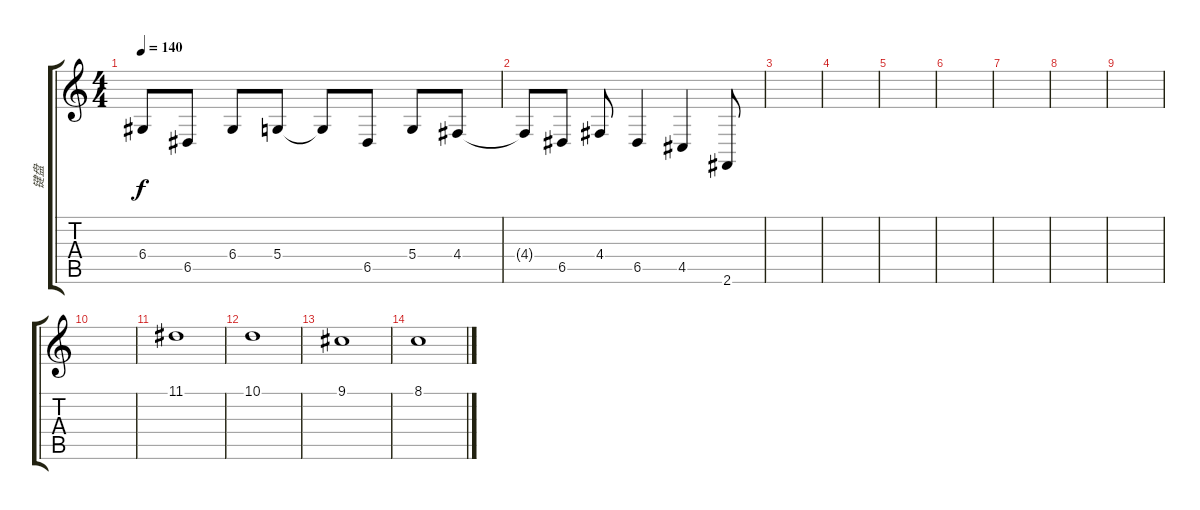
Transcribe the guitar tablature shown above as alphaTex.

\track ("键盘" "键盘") {instrument oboe}
\staff {score tabs}
\tuning (E4 B3 G3 D3 A2 E2) {hide}
\ts (4 4)
\tempo 140
\clef g2
\ks c
6.4.8{dy f} 6.5.8 6.4.8 5.4.8 5.4{t}.8 6.5.8 5.4.8 4.4.8 |
4.4{t}.8 6.5.8 4.4.8 6.5.4 4.5.4 2.6.8 |
|
|
|
|
|
|
|
|
11.1.1 |
10.1.1 |
9.1.1 |
8.1.1
